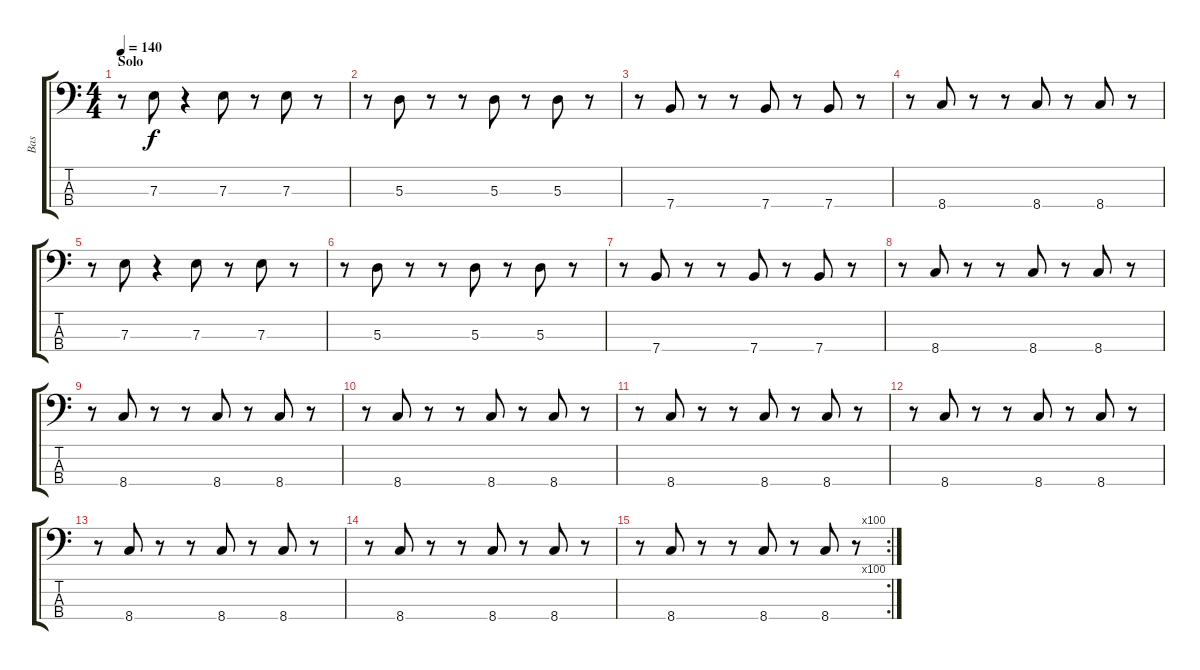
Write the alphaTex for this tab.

\track ("Bas" "Bas") {instrument synthbass2}
\staff {score tabs}
\tuning (G2 D2 A1 E1) {hide}
\ts (4 4)
\section ("" "Solo")
\tempo 140
\clef f4
\ks c
r.8{dy f volume 11} 7.3.8 r.4 7.3.8 r.8 7.3.8 r.8 |
r.8 5.3.8 r.8 r.8 5.3.8 r.8 5.3.8 r.8 |
r.8 7.4.8 r.8 r.8 7.4.8 r.8 7.4.8 r.8 |
r.8 8.4.8 r.8 r.8 8.4.8 r.8 8.4.8 r.8 |
r.8 7.3.8 r.4 7.3.8 r.8 7.3.8 r.8 |
r.8 5.3.8 r.8 r.8 5.3.8 r.8 5.3.8 r.8 |
r.8 7.4.8 r.8 r.8 7.4.8 r.8 7.4.8 r.8 |
r.8 8.4.8 r.8 r.8 8.4.8 r.8 8.4.8 r.8 |
r.8{volume 9} 8.4.8 r.8 r.8 8.4.8 r.8 8.4.8 r.8 |
r.8 8.4.8 r.8 r.8 8.4.8 r.8 8.4.8 r.8 |
r.8 8.4.8 r.8 r.8 8.4.8 r.8 8.4.8 r.8 |
r.8 8.4.8 r.8 r.8 8.4.8 r.8 8.4.8 r.8 |
r.8 8.4.8 r.8 r.8 8.4.8 r.8 8.4.8 r.8 |
r.8 8.4.8 r.8 r.8 8.4.8 r.8 8.4.8 r.8 |
\rc 100
r.8 8.4.8 r.8 r.8 8.4.8 r.8 8.4.8 r.8
